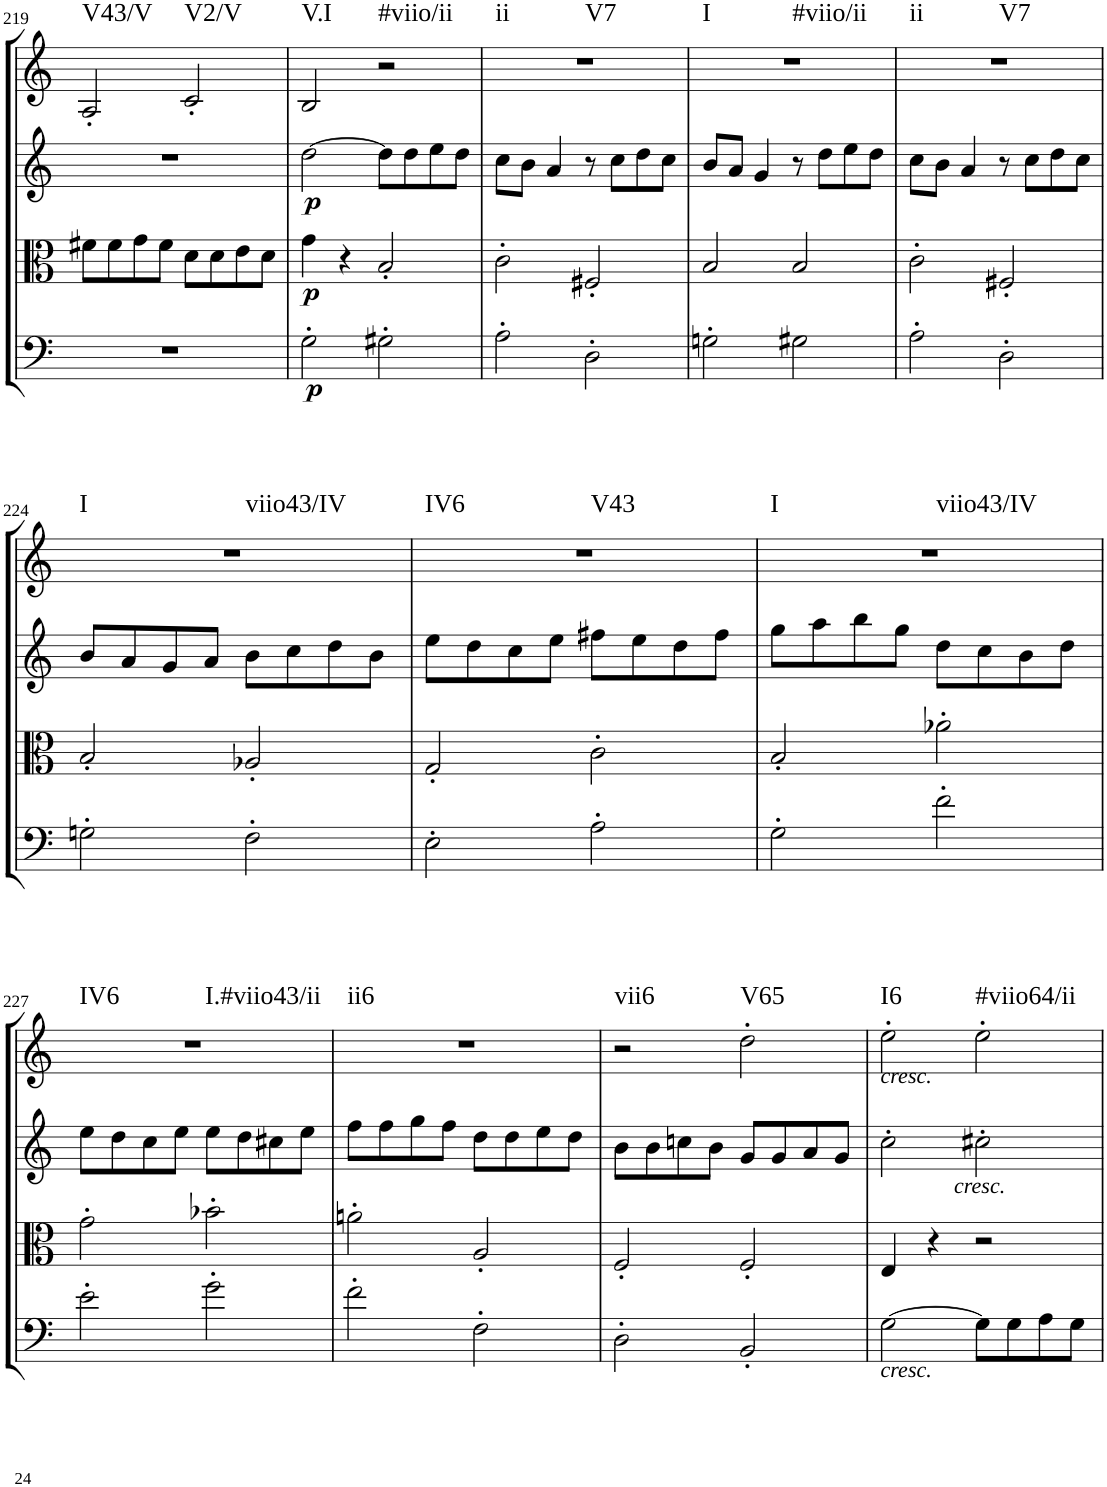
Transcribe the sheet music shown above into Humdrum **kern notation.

**kern	**dynam	**kern	**dynam	**kern	**dynam	**kern	**harte
*part4	*part4	*part3	*part3	*part2	*part2	*part1	*part1
*staff4	*staff4	*staff3	*staff3	*staff2	*staff2	*staff1	*
*I"Cello	*	*I"Viola	*	*I"2nd Violin	*	*I"1st Violin	*
!!LO:PB:g=z
*clefF4	*	*clefC3	*	*clefG2	*	*clefG2	*
*k[]	*	*k[]	*	*k[]	*	*k[]	*
*M2/2	*	*M2/2	*	*M2/2	*	*M2/2	*
*met(c|)	*	*met(c|)	*	*met(c|)	*	*met(c|)	*
=219	=219	=219	=219	=219	=219	=219	=219
!	!	!	!	!	!	!	!LO:H:kt=V43/V
1r	.	8f#X\L	.	1r	.	2A'/	N
.	.	8f#\	.	.	.	.	.
.	.	8g\	.	.	.	.	.
.	.	8f#\J	.	.	.	.	.
!	!	!	!	!	!	!	!LO:H:kt=V2/V
.	.	8d\L	.	.	.	2c'/	N
.	.	8d\	.	.	.	.	.
.	.	8e\	.	.	.	.	.
.	.	8d\J	.	.	.	.	.
=220	=220	=220	=220	=220	=220	=220	=220
!	!LO:DY:b	!	!LO:DY:b	!	!LO:DY:b	!	!LO:H:kt=V.I
2G'\	p	4g\	p	[2dd\	p	2B/	N
.	.	4r	.	.	.	.	.
!	!	!	!	!	!	!	!LO:H:kt=#viio/ii
2G#X'\	.	2B'/	.	8dd\L]	.	2r	N
.	.	.	.	8dd\	.	.	.
.	.	.	.	8ee\	.	.	.
.	.	.	.	8dd\J	.	.	.
=221	=221	=221	=221	=221	=221	=221	=221
!	!	!	!	!	!	!	!LO:H:n=1:kt=ii
!	!	!	!	!	!	!	!LO:H:n=2:kt=V7
2A'\	.	2c'\	.	8cc\L	.	1r	N N
.	.	.	.	8b\J	.	.	.
.	.	.	.	4a/	.	.	.
2D'\	.	2F#X'/	.	8r	.	.	.
.	.	.	.	8cc\L	.	.	.
.	.	.	.	8dd\	.	.	.
.	.	.	.	8cc\J	.	.	.
=222	=222	=222	=222	=222	=222	=222	=222
!	!	!	!	!	!	!	!LO:H:n=1:kt=I
!	!	!	!	!	!	!	!LO:H:n=2:kt=#viio/ii
2Gn'\	.	2B/	.	8b/L	.	1r	N N
.	.	.	.	8a/J	.	.	.
.	.	.	.	4g/	.	.	.
2G#X\	.	2B/	.	8r	.	.	.
.	.	.	.	8dd\L	.	.	.
.	.	.	.	8ee\	.	.	.
.	.	.	.	8dd\J	.	.	.
=223	=223	=223	=223	=223	=223	=223	=223
!	!	!	!	!	!	!	!LO:H:n=1:kt=ii
!	!	!	!	!	!	!	!LO:H:n=2:kt=V7
2A'\	.	2c'\	.	8cc\L	.	1r	N N
.	.	.	.	8b\J	.	.	.
.	.	.	.	4a/	.	.	.
2D'\	.	2F#X'/	.	8r	.	.	.
.	.	.	.	8cc\L	.	.	.
.	.	.	.	8dd\	.	.	.
.	.	.	.	8cc\J	.	.	.
!!LO:LB:g=z
=224	=224	=224	=224	=224	=224	=224	=224
!	!	!	!	!	!	!	!LO:H:n=1:kt=I
!	!	!	!	!	!	!	!LO:H:n=2:kt=viio43/IV
2Gn'\	.	2B'/	.	8b/L	.	1r	N N
.	.	.	.	8a/	.	.	.
.	.	.	.	8g/	.	.	.
.	.	.	.	8a/J	.	.	.
2F'\	.	2A-X'/	.	8b\L	.	.	.
.	.	.	.	8cc\	.	.	.
.	.	.	.	8dd\	.	.	.
.	.	.	.	8b\J	.	.	.
=225	=225	=225	=225	=225	=225	=225	=225
!	!	!	!	!	!	!	!LO:H:n=1:kt=IV6
!	!	!	!	!	!	!	!LO:H:n=2:kt=V43
2E'\	.	2G'/	.	8ee\L	.	1r	N N
.	.	.	.	8dd\	.	.	.
.	.	.	.	8cc\	.	.	.
.	.	.	.	8ee\J	.	.	.
2A'\	.	2c'\	.	8ff#X\L	.	.	.
.	.	.	.	8ee\	.	.	.
.	.	.	.	8dd\	.	.	.
.	.	.	.	8ff#\J	.	.	.
=226	=226	=226	=226	=226	=226	=226	=226
!	!	!	!	!	!	!	!LO:H:n=1:kt=I
!	!	!	!	!	!	!	!LO:H:n=2:kt=viio43/IV
2G'\	.	2B'/	.	8gg\L	.	1r	N N
.	.	.	.	8aa\	.	.	.
.	.	.	.	8bb\	.	.	.
.	.	.	.	8gg\J	.	.	.
2f'\	.	2a-X'\	.	8dd\L	.	.	.
.	.	.	.	8cc\	.	.	.
.	.	.	.	8b\	.	.	.
.	.	.	.	8dd\J	.	.	.
!!LO:LB:g=z
=227	=227	=227	=227	=227	=227	=227	=227
!	!	!	!	!	!	!	!LO:H:n=1:kt=IV6
!	!	!	!	!	!	!	!LO:H:n=2:kt=I.#viio43/ii
2e'\	.	2g'\	.	8ee\L	.	1r	N N
.	.	.	.	8dd\	.	.	.
.	.	.	.	8cc\	.	.	.
.	.	.	.	8ee\J	.	.	.
2g'\	.	2b-X'\	.	8ee\L	.	.	.
.	.	.	.	8dd\	.	.	.
.	.	.	.	8cc#X\	.	.	.
.	.	.	.	8ee\J	.	.	.
=228	=228	=228	=228	=228	=228	=228	=228
!	!	!	!	!	!	!	!LO:H:kt=ii6
2f'\	.	2an'\	.	8ff\L	.	1r	N
.	.	.	.	8ff\	.	.	.
.	.	.	.	8gg\	.	.	.
.	.	.	.	8ff\J	.	.	.
2F'\	.	2A'/	.	8dd\L	.	.	.
.	.	.	.	8dd\	.	.	.
.	.	.	.	8ee\	.	.	.
.	.	.	.	8dd\J	.	.	.
=229	=229	=229	=229	=229	=229	=229	=229
!	!	!	!	!	!	!	!LO:H:kt=vii6
2D'\	.	2F'/	.	8b\L	.	2r	N
.	.	.	.	8b\	.	.	.
.	.	.	.	8ccn\	.	.	.
.	.	.	.	8b\J	.	.	.
!	!	!	!	!	!	!	!LO:H:kt=V65
2BB'/	.	2F'/	.	8g/L	.	2dd'\	N
.	.	.	.	8g/	.	.	.
.	.	.	.	8a/	.	.	.
.	.	.	.	8g/J	.	.	.
=230	=230	=230	=230	=230	=230	=230	=230
!	!	!	!	!	!	!LO:TX:a:i:t=cresc.	!
!LO:TX:b:i:t=cresc.	!	!	!	!	!	!	!LO:H:kt=I6
[2G\	.	4E/	.	2cc'\	.	2ee'\	N
.	.	4r	.	.	.	.	.
!	!	!	!	!	!	!	!LO:H:kt=#viio64/ii
8G\L]	.	2r	.	2cc#X'\	.	2ee'\	N
8G\	.	.	.	.	.	.	.
8A\	.	.	.	.	.	.	.
8G\J	.	.	.	.	.	.	.
!	!	!	!	!LO:TX:b:i:t=cresc.	!	!	!
=	=	=	=	=	=	=	=
*-	*-	*-	*-	*-	*-	*-	*-
